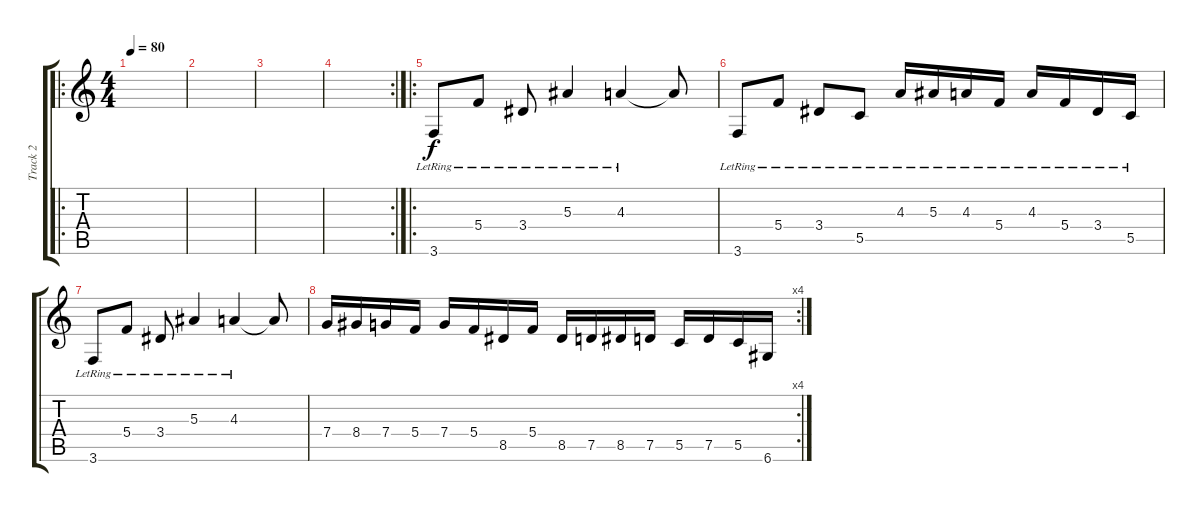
\track ("Track 2" "Track 2") {instrument distortionguitar}
\staff {score tabs}
\tuning (D4 A3 F3 C3 G2 D2) {hide}
\ro
\ts (4 4)
\tempo 80
\clef g2
\ks c
|
|
|
\rc 2
|
\ro
3.6{lr}.8 5.4{lr}.8 3.4{lr}.8 5.3{lr}.4 4.3{lr}.4 4.3{t}.8 |
3.6{lr}.8 5.4{lr}.8 3.4{lr}.8 5.5{lr}.8 4.3{lr}.16 5.3{lr}.16 4.3{lr}.16 5.4{lr}.16 4.3{lr}.16 5.4{lr}.16 3.4{lr}.16 5.5{lr}.16 |
3.6{lr}.8 5.4{lr}.8 3.4{lr}.8 5.3{lr}.4 4.3{lr}.4 4.3{t}.8 |
\rc 4
7.4.16 8.4.16 7.4.16 5.4.16 7.4.16 5.4.16 8.5.16 5.4.16 8.5.16 7.5.16 8.5.16 7.5.16 5.5.16 7.5.16 5.5.16 6.6.16
